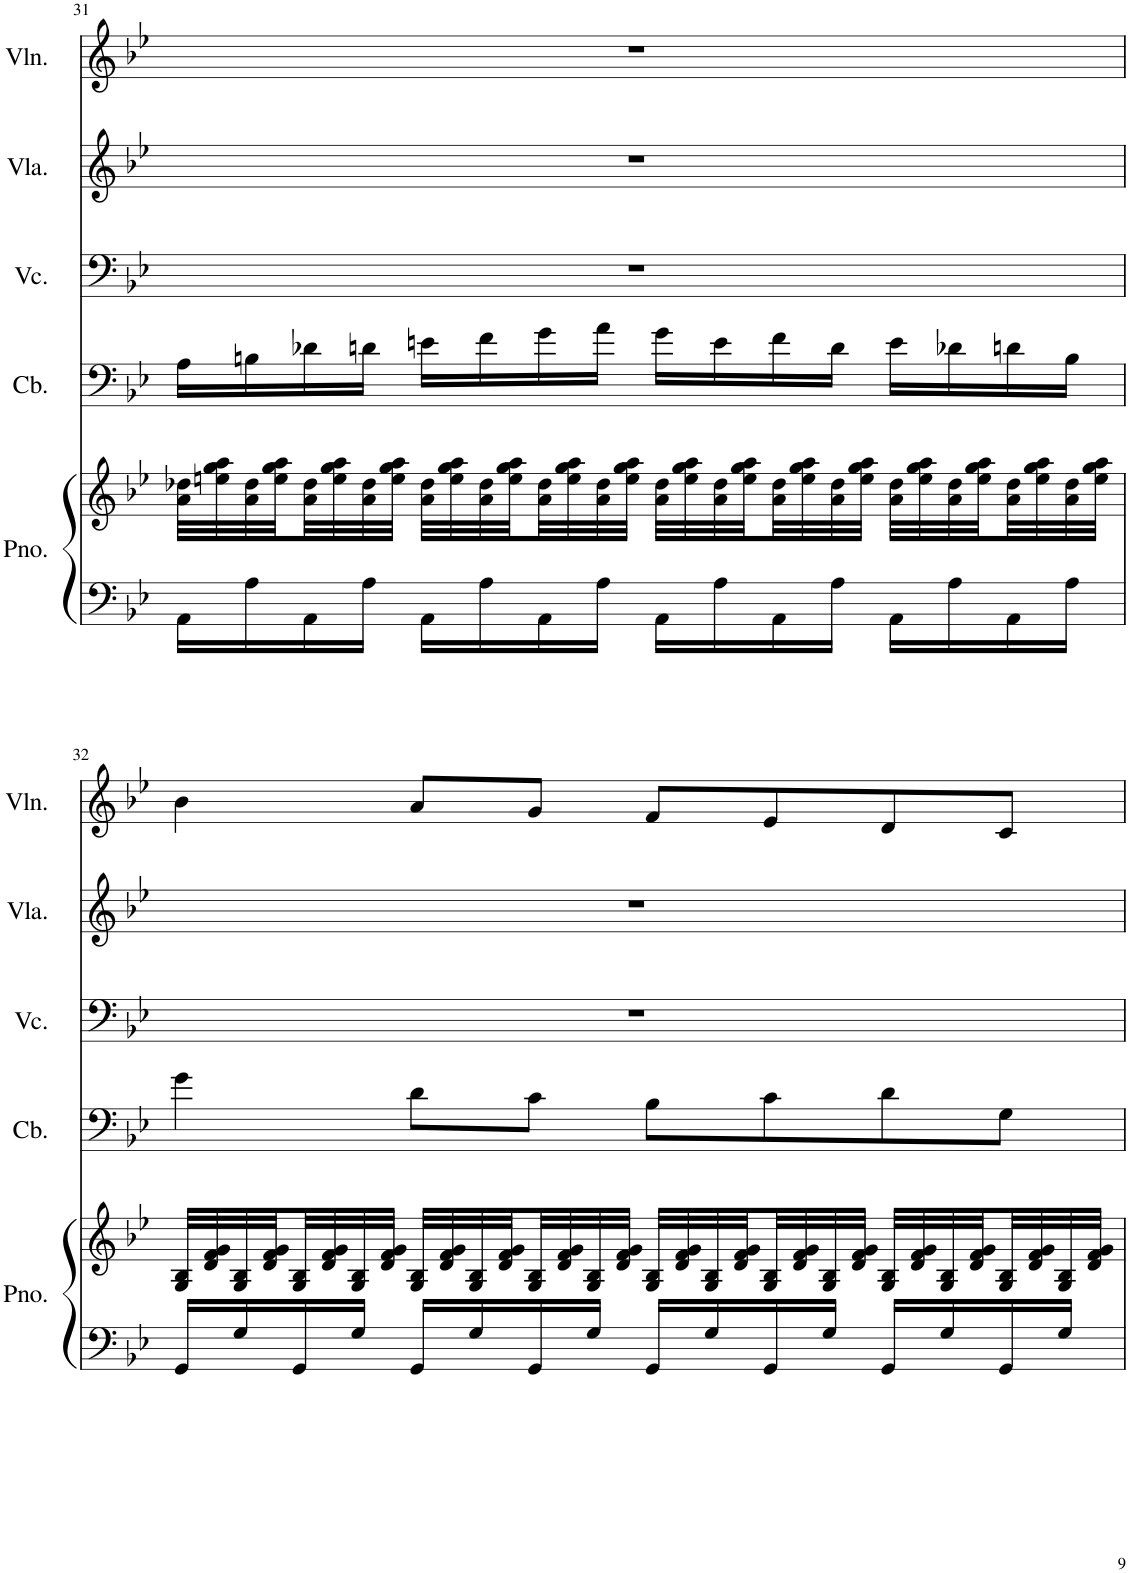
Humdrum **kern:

**kern	**kern	**kern	**kern	**kern	**kern
*part5	*part5	*part4	*part3	*part2	*part1
*staff6	*staff5	*staff4	*staff3	*staff2	*staff1
*I"Piano, Piano	*	*I"Contrabass	*I"Violoncello	*I"Viola	*I"Violin
*I'Pno.	*	*I'Cb.	*I'Vc.	*I'Vla.	*I'Vln.
!!LO:PB:g=z
*clefF4	*clefG2	*clefF4	*clefF4	*clefG2	*clefG2
*	*	*Trd7c12	*	*	*
*k[b-e-]	*k[b-e-]	*k[b-e-]	*k[b-e-]	*k[b-e-]	*k[b-e-]
*M4/4	*M4/4	*M4/4	*M4/4	*M4/4	*M4/4
=31	=31	=31	=31	=31	=31
16AA\LL	32a\ 32dd-X\LLL	16A\LL	1r	1r	1r
.	32een\ 32gg\ 32aa\	.	.	.	.
16A\	32a\ 32dd-\	16Bn\	.	.	.
.	32ee\ 32gg\ 32aa\	.	.	.	.
16AA\	32a\ 32dd-\	16d-X\	.	.	.
.	32ee\ 32gg\ 32aa\	.	.	.	.
16A\JJ	32a\ 32dd-\	16dn\JJ	.	.	.
.	32ee\ 32gg\ 32aa\JJJ	.	.	.	.
16AA\LL	32a\ 32dd-\LLL	16en\LL	.	.	.
.	32ee\ 32gg\ 32aa\	.	.	.	.
16A\	32a\ 32dd-\	16f\	.	.	.
.	32ee\ 32gg\ 32aa\	.	.	.	.
16AA\	32a\ 32dd-\	16g\	.	.	.
.	32ee\ 32gg\ 32aa\	.	.	.	.
16A\JJ	32a\ 32dd-\	16a\JJ	.	.	.
.	32ee\ 32gg\ 32aa\JJJ	.	.	.	.
16AA\LL	32a\ 32dd-\LLL	16g\LL	.	.	.
.	32ee\ 32gg\ 32aa\	.	.	.	.
16A\	32a\ 32dd-\	16e\	.	.	.
.	32ee\ 32gg\ 32aa\	.	.	.	.
16AA\	32a\ 32dd-\	16f\	.	.	.
.	32ee\ 32gg\ 32aa\	.	.	.	.
16A\JJ	32a\ 32dd-\	16d\JJ	.	.	.
.	32ee\ 32gg\ 32aa\JJJ	.	.	.	.
16AA\LL	32a\ 32dd-\LLL	16e\LL	.	.	.
.	32ee\ 32gg\ 32aa\	.	.	.	.
16A\	32a\ 32dd-\	16d-X\	.	.	.
.	32ee\ 32gg\ 32aa\	.	.	.	.
16AA\	32a\ 32dd-\	16dn\	.	.	.
.	32ee\ 32gg\ 32aa\	.	.	.	.
16A\JJ	32a\ 32dd-\	16B\JJ	.	.	.
.	32ee\ 32gg\ 32aa\JJJ	.	.	.	.
!!LO:LB:g=z
=32	=32	=32	=32	=32	=32
16GG/LL	32G/ 32B-/LLL	4g\	1r	1r	4b-\
.	32d/ 32f/ 32g/	.	.	.	.
16G/	32G/ 32B-/	.	.	.	.
.	32d/ 32f/ 32g/	.	.	.	.
16GG/	32G/ 32B-/	.	.	.	.
.	32d/ 32f/ 32g/	.	.	.	.
16G/JJ	32G/ 32B-/	.	.	.	.
.	32d/ 32f/ 32g/JJJ	.	.	.	.
16GG/LL	32G/ 32B-/LLL	8d\L	.	.	8a/L
.	32d/ 32f/ 32g/	.	.	.	.
16G/	32G/ 32B-/	.	.	.	.
.	32d/ 32f/ 32g/	.	.	.	.
16GG/	32G/ 32B-/	8c\J	.	.	8g/J
.	32d/ 32f/ 32g/	.	.	.	.
16G/JJ	32G/ 32B-/	.	.	.	.
.	32d/ 32f/ 32g/JJJ	.	.	.	.
16GG/LL	32G/ 32B-/LLL	8B-\L	.	.	8f/L
.	32d/ 32f/ 32g/	.	.	.	.
16G/	32G/ 32B-/	.	.	.	.
.	32d/ 32f/ 32g/	.	.	.	.
16GG/	32G/ 32B-/	8c\	.	.	8e-/
.	32d/ 32f/ 32g/	.	.	.	.
16G/JJ	32G/ 32B-/	.	.	.	.
.	32d/ 32f/ 32g/JJJ	.	.	.	.
16GG/LL	32G/ 32B-/LLL	8d\	.	.	8d/
.	32d/ 32f/ 32g/	.	.	.	.
16G/	32G/ 32B-/	.	.	.	.
.	32d/ 32f/ 32g/	.	.	.	.
16GG/	32G/ 32B-/	8G\J	.	.	8c/J
.	32d/ 32f/ 32g/	.	.	.	.
16G/JJ	32G/ 32B-/	.	.	.	.
.	32d/ 32f/ 32g/JJJ	.	.	.	.
=	=	=	=	=	=
*-	*-	*-	*-	*-	*-
